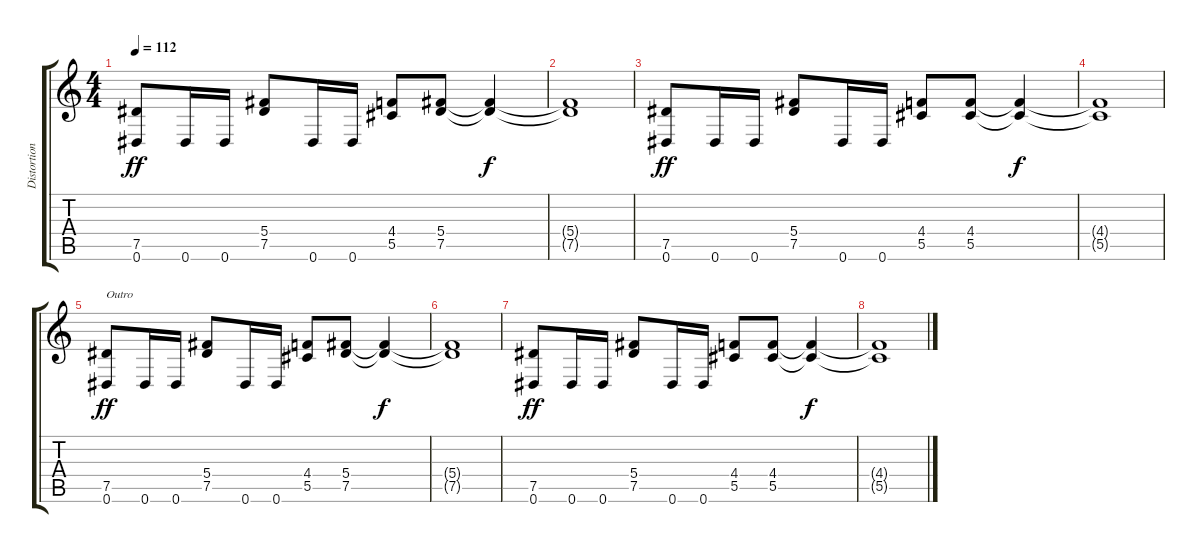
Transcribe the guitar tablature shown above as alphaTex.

\track ("Distortion Guitar II" "Distortion") {instrument distortionguitar}
\staff {score tabs}
\tuning (Eb4 Bb3 Gb3 Db3 Ab2 Eb2) {hide}
\ts (4 4)
\tempo 112
\clef g2
\ks c
(7.5 0.6).8{dy ff} 0.6.16 0.6.16 (5.4 7.5).8 0.6.16 0.6.16 (4.4 5.5).8 (5.4 7.5).8 (5.4{t} 7.5{t}).4{dy f} |
(5.4{t} 7.5{t}).1 |
(7.5 0.6).8{dy ff} 0.6.16 0.6.16 (5.4 7.5).8 0.6.16 0.6.16 (4.4 5.5).8 (4.4 5.5).8 (4.4{t} 5.5{t}).4{dy f} |
(4.4{t} 5.5{t}).1 |
(7.5 0.6).8{txt "Outro" dy ff volume 8} 0.6.16 0.6.16 (5.4 7.5).8 0.6.16 0.6.16 (4.4 5.5).8 (5.4 7.5).8 (5.4{t} 7.5{t}).4{dy f} |
(5.4{t} 7.5{t}).1 |
(7.5 0.6).8{dy ff volume 0} 0.6.16 0.6.16 (5.4 7.5).8 0.6.16 0.6.16 (4.4 5.5).8 (4.4 5.5).8 (4.4{t} 5.5{t}).4{dy f} |
(4.4{t} 5.5{t}).1
